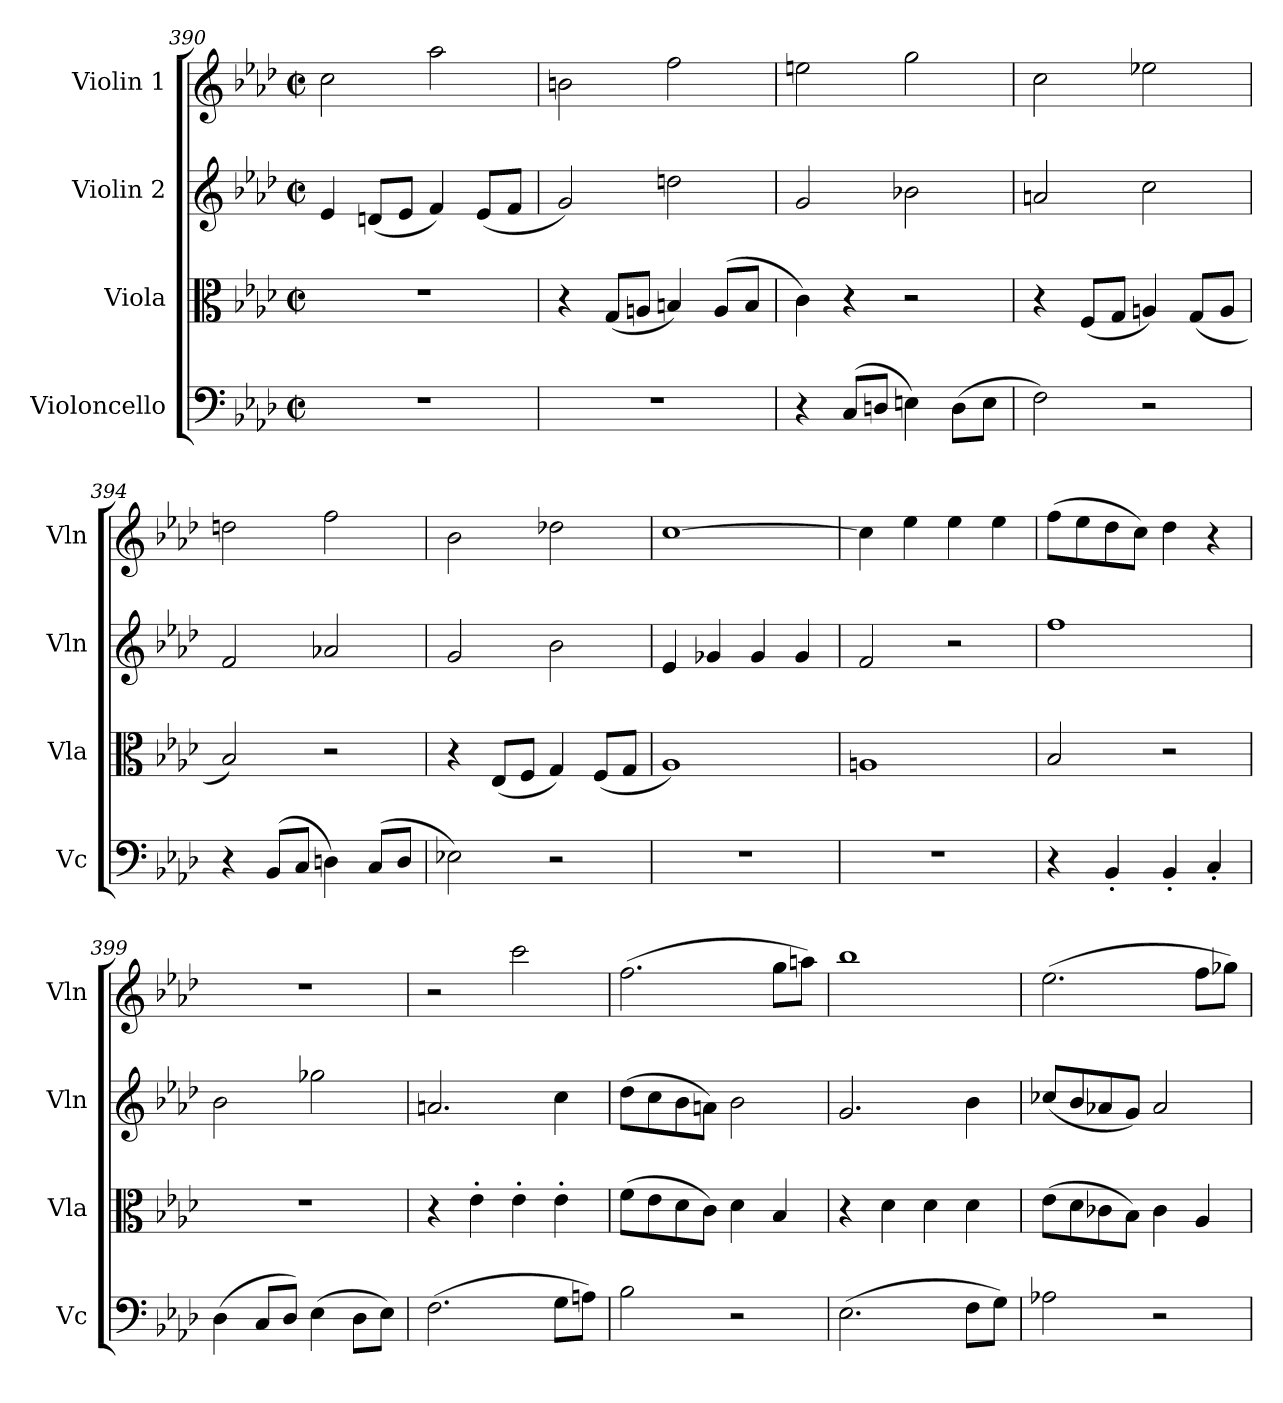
**kern	**kern	**kern	**kern
*part4	*part3	*part2	*part1
*staff4	*staff3	*staff2	*staff1
*I"Violoncello	*I"Viola	*I"Violin 2	*I"Violin 1
*I'Vc	*I'Vla	*I'Vln	*I'Vln
*clefF4	*clefC3	*clefG2	*clefG2
*k[b-e-a-d-]	*k[b-e-a-d-]	*k[b-e-a-d-]	*k[b-e-a-d-]
*M2/2	*M2/2	*M2/2	*M2/2
*met(c|)	*met(c|)	*met(c|)	*met(c|)
=390	=390	=390	=390
1r	1r	4e-/	2cc\
.	.	(<8dn/L	.
.	.	8e-/J	.
.	.	4f/)	2aa-\
.	.	(<8e-/L	.
.	.	8f/J	.
=391	=391	=391	=391
1r	4r	2g/)	2bn\
.	(<8G/L	.	.
.	8An/J	.	.
.	4Bn/)	2ddn\	2ff\
.	(<8A/L	.	.
.	8B/J	.	.
=392	=392	=392	=392
4r	4c\)	2g/	2een\
(>8C/L	4r	.	.
8Dn/J	.	.	.
4En\)	2r	2b-X\	2gg\
(>8D\L	.	.	.
8E\J	.	.	.
=393	=393	=393	=393
2F\)	4r	2an/	2cc\
.	(<8F/L	.	.
.	8G/J	.	.
2r	4An/)	2cc\	2ee-X\
.	(<8G/L	.	.
.	8A/J	.	.
=394	=394	=394	=394
4r	2B-/)	2f/	2ddn\
(>8BB-/L	.	.	.
8C/J	.	.	.
4Dn\)	2r	2a-X/	2ff\
(<8C/L	.	.	.
8D/J	.	.	.
!!LO:PB:g=z
=395	=395	=395	=395
2E-X\)	4r	2g/	2b-\
.	(<8E-/L	.	.
.	8F/J	.	.
2r	4G/)	2b-\	2dd-X\
.	(<8F/L	.	.
.	8G/J	.	.
=396	=396	=396	=396
1r	1A-)	4e-/	[1cc
.	.	4g-X/	.
.	.	4g-/	.
.	.	4g-/	.
=397	=397	=397	=397
1r	1An	2f/	4cc\]
.	.	.	4ee-\
.	.	2r	4ee-\
.	.	.	4ee-\
=398	=398	=398	=398
4r	2B-/	1ff	(>8ff\L
.	.	.	8ee-\
4BB-'/	.	.	8dd-\
.	.	.	8cc\J)
4BB-'/	2r	.	4dd-\
4C'/	.	.	4r
=399	=399	=399	=399
(>4D-\	1r	2b-\	1r
8C/L	.	.	.
8D-/J)	.	.	.
(>4E-\	.	2gg-X\	.
8D-\L	.	.	.
8E-\J)	.	.	.
=400	=400	=400	=400
(>2.F\	4r	2.an/	2r
.	4e-'\	.	.
.	4e-'\	.	2ccc\
8G\L	4e-'\	4cc\	.
8An\J)	.	.	.
=401	=401	=401	=401
2B-\	(>8f\L	(>8dd-\L	(>2.ff\
.	8e-\	8cc\	.
.	8d-\	8b-\	.
.	8c\J)	8an\J)	.
2r	4d-\	2b-\	.
.	4B-/	.	8gg\L
.	.	.	8aan\J)
!!LO:PB:g=z
=402	=402	=402	=402
(>2.E-\	4r	2.g/	1bb-
.	4d-\	.	.
.	4d-\	.	.
8F\L	4d-\	4b-\	.
8G\J)	.	.	.
=403	=403	=403	=403
2A-X\	(>8e-\L	(<8cc-X/L	(>2.ee-\
.	8d-\	8b-/	.
.	8c-X\	8a-X/	.
.	8B-\J)	8g/J)	.
2r	4c-\	2a-/	.
.	4A-/	.	8ff\L
.	.	.	8gg-X\J)
=	=	=	=
*-	*-	*-	*-
